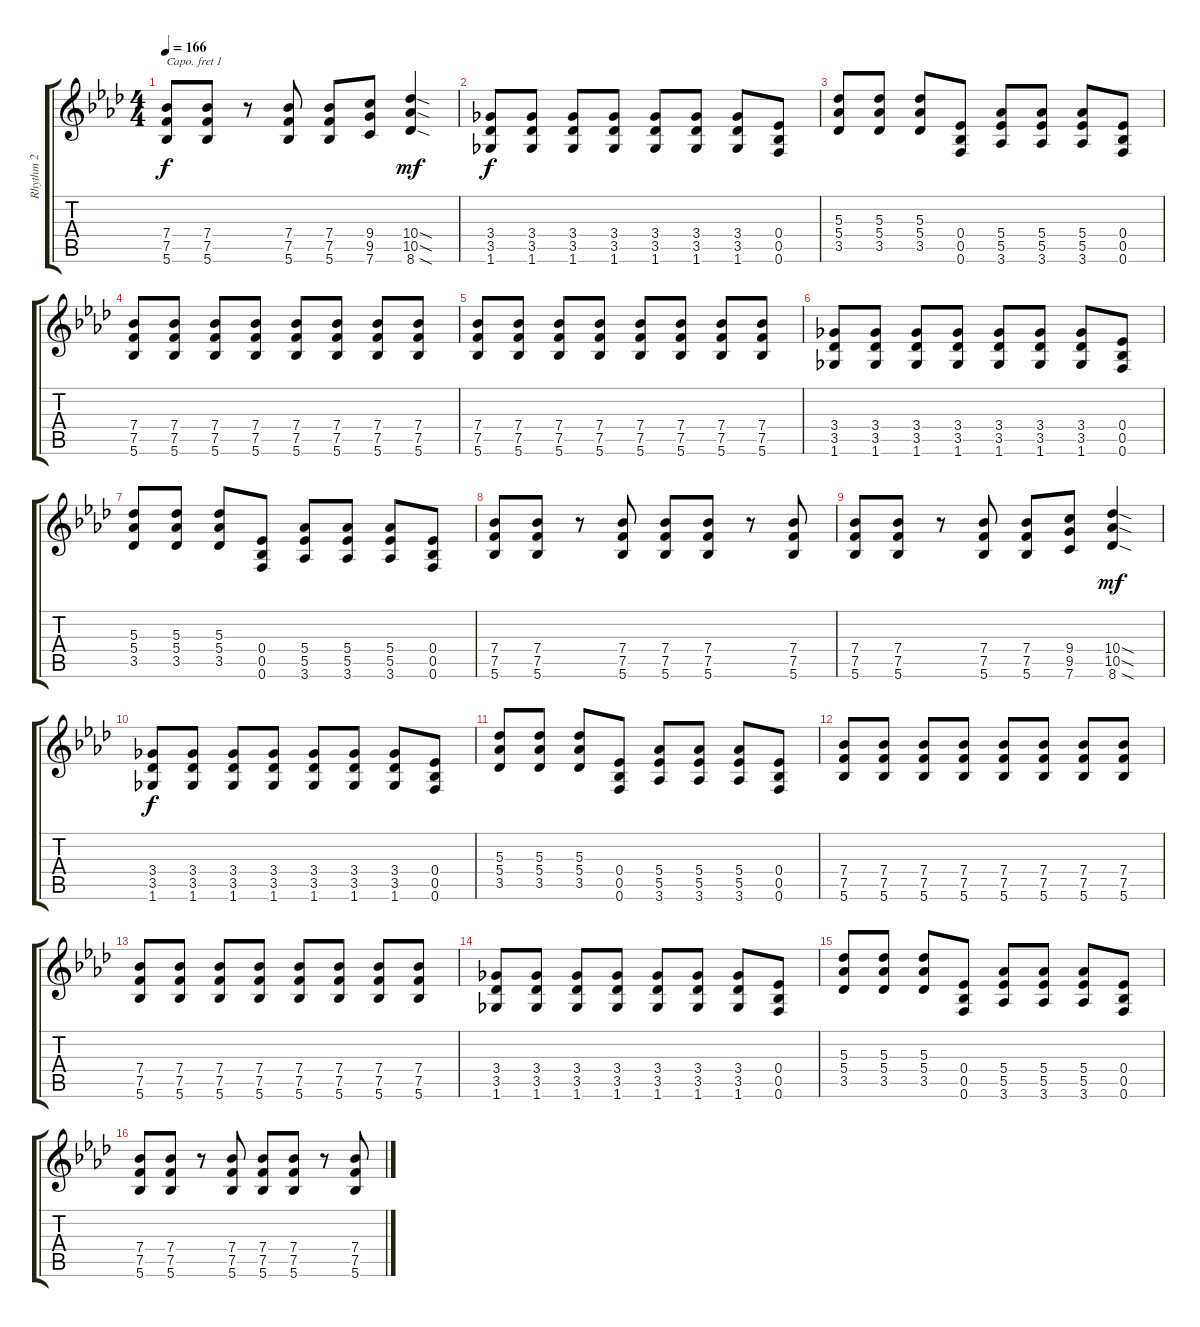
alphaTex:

\track ("Rhythm 2" "Rhythm 2") {instrument distortionguitar}
\staff {score tabs}
\capo 1
\tuning (E4 B3 G3 D3 A2 E2) {hide}
\ts (4 4)
\tempo 166
\clef g2
\ks ab
(7.4 7.5 5.6).8{dy f} (7.4 7.5 5.6).8 r.8 (7.4 7.5 5.6).8 (7.4 7.5 5.6).8 (9.4 9.5 7.6).8 (10.4{sod} 10.5{sod} 8.6{sod}).4{dy mf} |
(3.4 3.5 1.6).8{dy f} (3.4 3.5 1.6).8 (3.4 3.5 1.6).8 (3.4 3.5 1.6).8 (3.4 3.5 1.6).8 (3.4 3.5 1.6).8 (3.4 3.5 1.6).8 (0.4 0.5 0.6).8 |
(5.3 5.4 3.5).8 (5.3 5.4 3.5).8 (5.3 5.4 3.5).8 (0.4 0.5 0.6).8 (5.4 5.5 3.6).8 (5.4 5.5 3.6).8 (5.4 5.5 3.6).8 (0.4 0.5 0.6).8 |
(7.4 7.5 5.6).8 (7.4 7.5 5.6).8 (7.4 7.5 5.6).8 (7.4 7.5 5.6).8 (7.4 7.5 5.6).8 (7.4 7.5 5.6).8 (7.4 7.5 5.6).8 (7.4 7.5 5.6).8 |
(7.4 7.5 5.6).8 (7.4 7.5 5.6).8 (7.4 7.5 5.6).8 (7.4 7.5 5.6).8 (7.4 7.5 5.6).8 (7.4 7.5 5.6).8 (7.4 7.5 5.6).8 (7.4 7.5 5.6).8 |
(3.4 3.5 1.6).8 (3.4 3.5 1.6).8 (3.4 3.5 1.6).8 (3.4 3.5 1.6).8 (3.4 3.5 1.6).8 (3.4 3.5 1.6).8 (3.4 3.5 1.6).8 (0.4 0.5 0.6).8 |
(5.3 5.4 3.5).8 (5.3 5.4 3.5).8 (5.3 5.4 3.5).8 (0.4 0.5 0.6).8 (5.4 5.5 3.6).8 (5.4 5.5 3.6).8 (5.4 5.5 3.6).8 (0.4 0.5 0.6).8 |
(7.4 7.5 5.6).8 (7.4 7.5 5.6).8 r.8 (7.4 7.5 5.6).8 (7.4 7.5 5.6).8 (7.4 7.5 5.6).8 r.8 (7.4 7.5 5.6).8 |
(7.4 7.5 5.6).8 (7.4 7.5 5.6).8 r.8 (7.4 7.5 5.6).8 (7.4 7.5 5.6).8 (9.4 9.5 7.6).8 (10.4{sod} 10.5{sod} 8.6{sod}).4{dy mf} |
(3.4 3.5 1.6).8{dy f} (3.4 3.5 1.6).8 (3.4 3.5 1.6).8 (3.4 3.5 1.6).8 (3.4 3.5 1.6).8 (3.4 3.5 1.6).8 (3.4 3.5 1.6).8 (0.4 0.5 0.6).8 |
(5.3 5.4 3.5).8 (5.3 5.4 3.5).8 (5.3 5.4 3.5).8 (0.4 0.5 0.6).8 (5.4 5.5 3.6).8 (5.4 5.5 3.6).8 (5.4 5.5 3.6).8 (0.4 0.5 0.6).8 |
(7.4 7.5 5.6).8 (7.4 7.5 5.6).8 (7.4 7.5 5.6).8 (7.4 7.5 5.6).8 (7.4 7.5 5.6).8 (7.4 7.5 5.6).8 (7.4 7.5 5.6).8 (7.4 7.5 5.6).8 |
(7.4 7.5 5.6).8 (7.4 7.5 5.6).8 (7.4 7.5 5.6).8 (7.4 7.5 5.6).8 (7.4 7.5 5.6).8 (7.4 7.5 5.6).8 (7.4 7.5 5.6).8 (7.4 7.5 5.6).8 |
(3.4 3.5 1.6).8 (3.4 3.5 1.6).8 (3.4 3.5 1.6).8 (3.4 3.5 1.6).8 (3.4 3.5 1.6).8 (3.4 3.5 1.6).8 (3.4 3.5 1.6).8 (0.4 0.5 0.6).8 |
(5.3 5.4 3.5).8 (5.3 5.4 3.5).8 (5.3 5.4 3.5).8 (0.4 0.5 0.6).8 (5.4 5.5 3.6).8 (5.4 5.5 3.6).8 (5.4 5.5 3.6).8 (0.4 0.5 0.6).8 |
(7.4 7.5 5.6).8 (7.4 7.5 5.6).8 r.8 (7.4 7.5 5.6).8 (7.4 7.5 5.6).8 (7.4 7.5 5.6).8 r.8 (7.4 7.5 5.6).8
